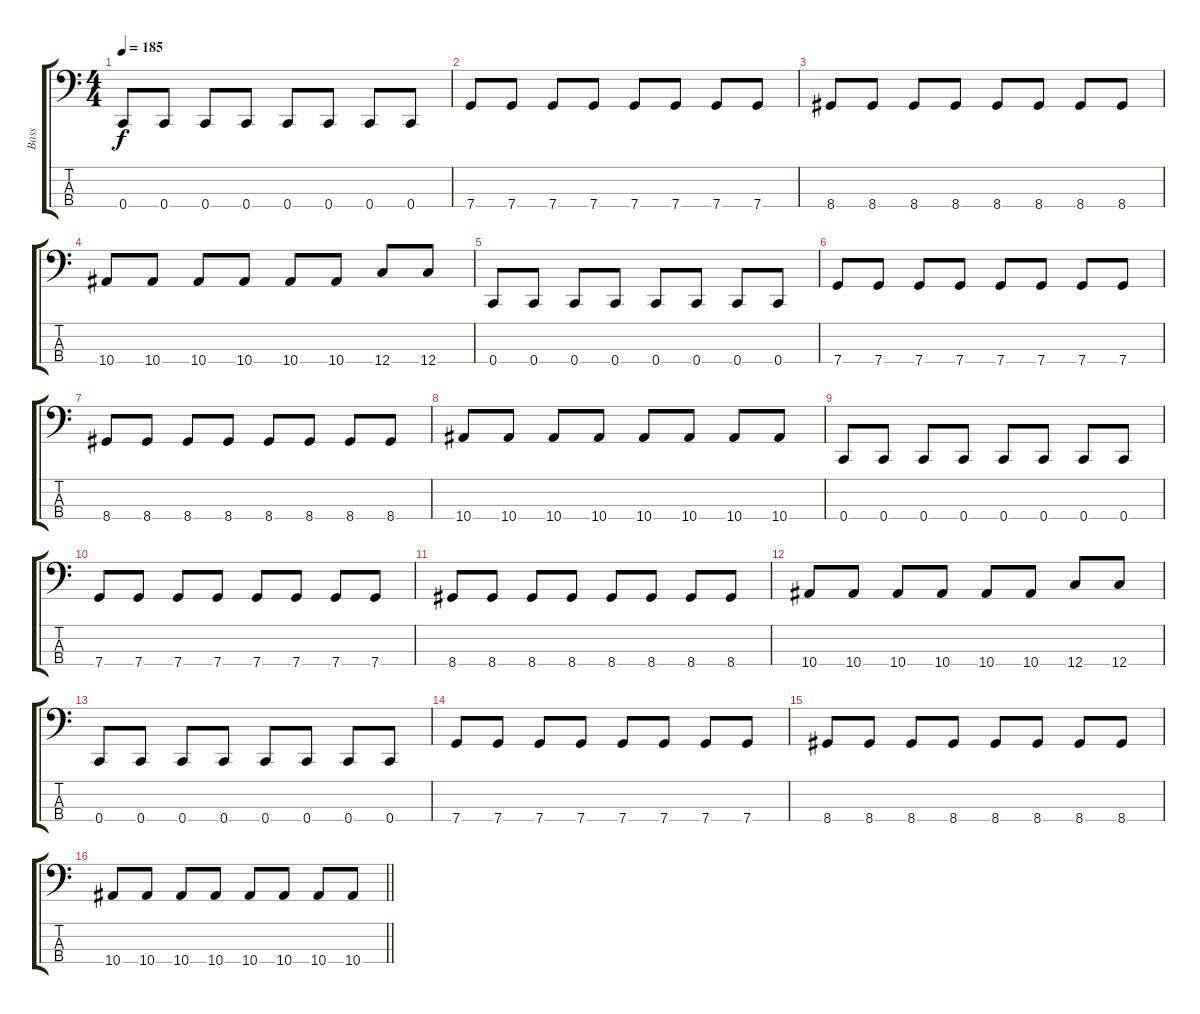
\track ("Bass" "Bass") {solo instrument electricbasspick}
\staff {score tabs}
\tuning (F2 C2 G1 C1) {hide}
\ts (4 4)
\tempo 185
\clef f4
\ks c
0.4.8{dy f} 0.4.8 0.4.8 0.4.8 0.4.8 0.4.8 0.4.8 0.4.8 |
7.4.8 7.4.8 7.4.8 7.4.8 7.4.8 7.4.8 7.4.8 7.4.8 |
8.4.8 8.4.8 8.4.8 8.4.8 8.4.8 8.4.8 8.4.8 8.4.8 |
10.4.8 10.4.8 10.4.8 10.4.8 10.4.8 10.4.8 12.4.8 12.4.8 |
0.4.8 0.4.8 0.4.8 0.4.8 0.4.8 0.4.8 0.4.8 0.4.8 |
7.4.8 7.4.8 7.4.8 7.4.8 7.4.8 7.4.8 7.4.8 7.4.8 |
8.4.8 8.4.8 8.4.8 8.4.8 8.4.8 8.4.8 8.4.8 8.4.8 |
10.4.8 10.4.8 10.4.8 10.4.8 10.4.8 10.4.8 10.4.8 10.4.8 |
0.4.8 0.4.8 0.4.8 0.4.8 0.4.8 0.4.8 0.4.8 0.4.8 |
7.4.8 7.4.8 7.4.8 7.4.8 7.4.8 7.4.8 7.4.8 7.4.8 |
8.4.8 8.4.8 8.4.8 8.4.8 8.4.8 8.4.8 8.4.8 8.4.8 |
10.4.8 10.4.8 10.4.8 10.4.8 10.4.8 10.4.8 12.4.8 12.4.8 |
0.4.8 0.4.8 0.4.8 0.4.8 0.4.8 0.4.8 0.4.8 0.4.8 |
7.4.8 7.4.8 7.4.8 7.4.8 7.4.8 7.4.8 7.4.8 7.4.8 |
8.4.8 8.4.8 8.4.8 8.4.8 8.4.8 8.4.8 8.4.8 8.4.8 |
\barLineRight lightlight
10.4.8 10.4.8 10.4.8 10.4.8 10.4.8 10.4.8 10.4.8 10.4.8
